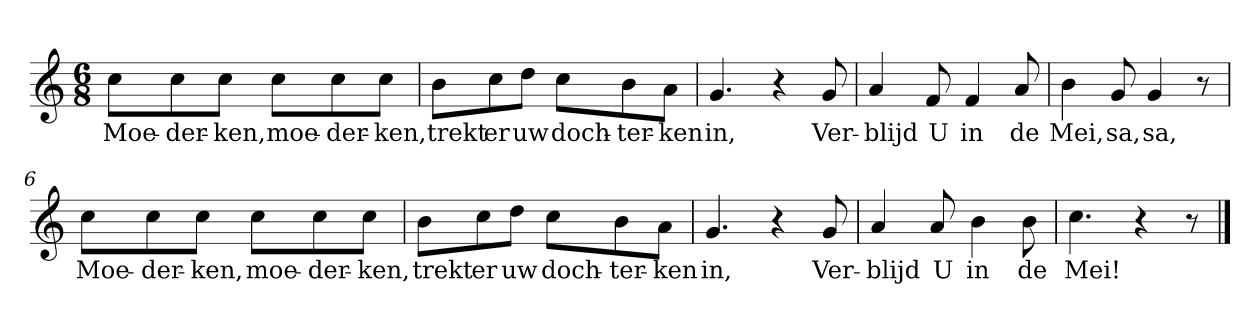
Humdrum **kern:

**kern	**text
*part1	*part1
*staff1	*staff1
*clefG2	*
*k[]	*
*C:	*
*M6/8	*
*MM120	*
=1	=1
8cc\L	Moe-
8cc\	-der-
8cc\J	-ken,
8cc\L	moe-
8cc\	-der-
8cc\J	-ken,
=2	=2
8b\L	trekt
8cc\	er
8dd\J	uw
8cc\L	doch-
8b\	-ter-
8a\J	-ken
=3	=3
4.g	in,
4r	.
8g	Ver-
=4	=4
4a	-blijd
8f	U
4f	in
8a	de
=5	=5
4b	Mei,
8g	sa,
4g	sa,
8r	.
=6	=6
8cc\L	Moe-
8cc\	-der-
8cc\J	-ken,
8cc\L	moe-
8cc\	-der-
8cc\J	-ken,
=7	=7
8b\L	trekt
8cc\	er
8dd\J	uw
8cc\L	doch-
8b\	-ter-
8a\J	-ken
=8	=8
4.g	in,
4r	.
8g	Ver-
=9	=9
4a	-blijd
8a	U
4b	in
8b	de
=10	=10
4.cc	Mei!
4r	.
8r	.
==	==
*-	*-
